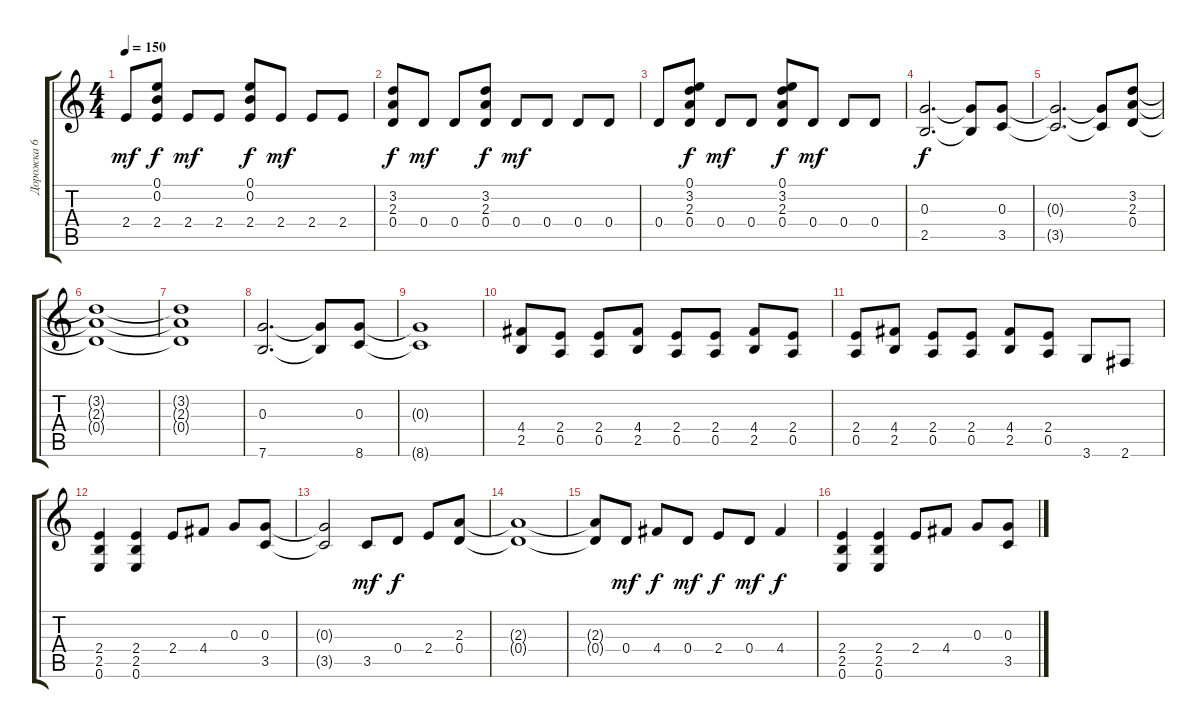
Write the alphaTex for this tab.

\track ("Дорожка 6" "Дорожка 6") {instrument overdrivenguitar}
\staff {score tabs}
\tuning (E4 B3 G3 D3 A2 E2) {hide}
\ts (4 4)
\tempo 150
\clef g2
\ks c
2.4.8{dy mf} (0.1 0.2 2.4).8{dy f} 2.4.8{dy mf} 2.4.8 (0.1 0.2 2.4).8{dy f} 2.4.8{dy mf} 2.4.8 2.4.8 |
(3.2 2.3 0.4).8{dy f} 0.4.8{dy mf} 0.4.8 (3.2 2.3 0.4).8{dy f} 0.4.8{dy mf} 0.4.8 0.4.8 0.4.8 |
0.4.8 (0.1 3.2 2.3 0.4).8{dy f} 0.4.8{dy mf} 0.4.8 (0.1 3.2 2.3 0.4).8{dy f} 0.4.8{dy mf} 0.4.8 0.4.8 |
(0.3 2.5).2{d dy f} (0.3{t} 2.5{t}).8 (0.3 3.5).8 |
(0.3{t} 3.5{t}).2{d} (0.3{t} 3.5{t}).8 (3.2 2.3 0.4).8 |
(3.2{t} 2.3{t} 0.4{t}).1 |
(3.2{t} 2.3{t} 0.4{t}).1 |
(0.3 7.6).2{d} (0.3{t} 7.6{t}).8 (0.3 8.6).8 |
(0.3{t} 8.6{t}).1 |
(4.4 2.5).8 (2.4 0.5).8 (2.4 0.5).8 (4.4 2.5).8 (2.4 0.5).8 (2.4 0.5).8 (4.4 2.5).8 (2.4 0.5).8 |
(2.4 0.5).8 (4.4 2.5).8 (2.4 0.5).8 (2.4 0.5).8 (4.4 2.5).8 (2.4 0.5).8 3.6.8 2.6.8 |
(2.4 2.5 0.6).4 (2.4 2.5 0.6).4 2.4.8 4.4.8 0.3.8 (0.3 3.5).8 |
(0.3{t} 3.5{t}).2 3.5.8{dy mf} 0.4.8{dy f} 2.4.8 (2.3 0.4).8 |
(2.3{t} 0.4{t}).1 |
(2.3{t} 0.4{t}).8 0.4.8{dy mf} 4.4.8{dy f} 0.4.8{dy mf} 2.4.8{dy f} 0.4.8{dy mf} 4.4.4{dy f} |
(2.4 2.5 0.6).4 (2.4 2.5 0.6).4 2.4.8 4.4.8 0.3.8 (0.3 3.5).8
